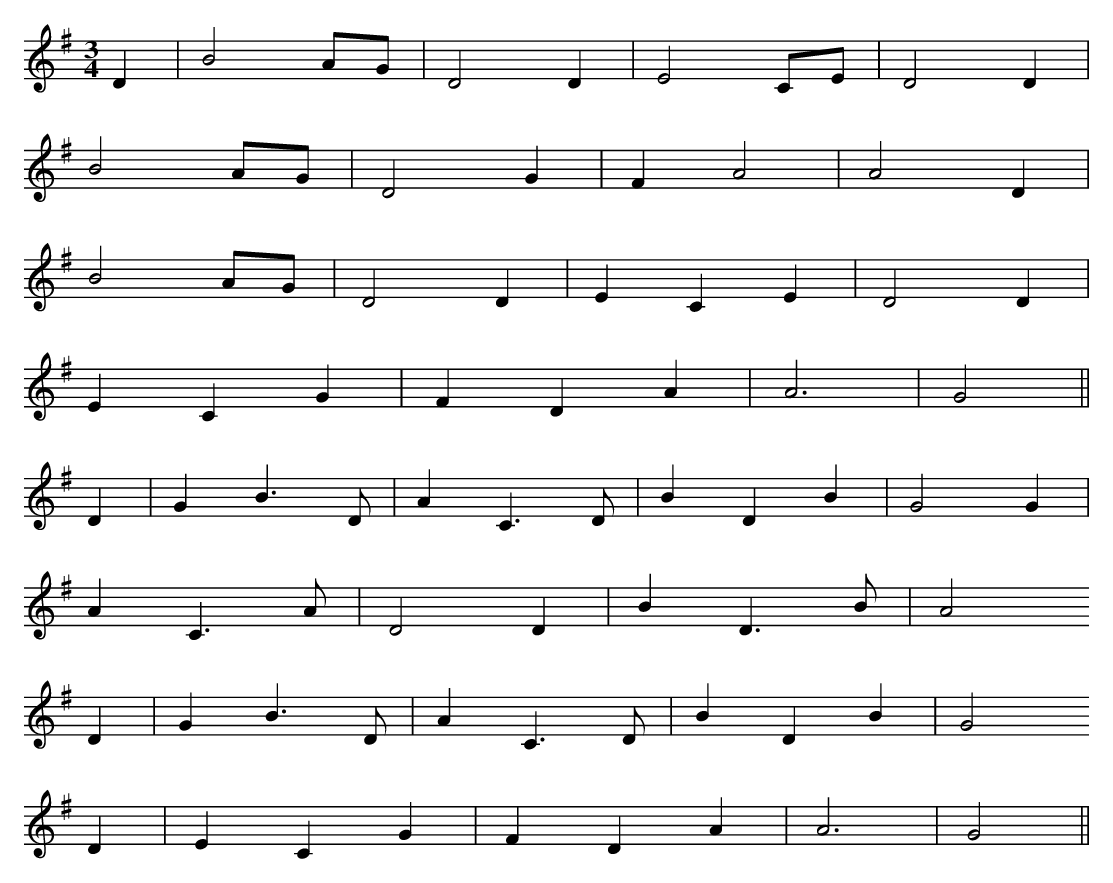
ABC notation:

X:1
M:3/4
K:G
D2|B4 AG|D4 D2|E4 CE|D4 D2|
B4 AG|D4 G2|F2 A4|A4 D2|
B4 AG|D4 D2|E2 C2 E2|D4 D2|
E2 C2 G2|F2 D2 A2|A6|G4||
D2|G2 B3 D|A2 C3 D|B2 D2 B2|G4 G2|
A2 C3 A|D4 D2|B2 D3 B|A4
D2|G2 B3 D|A2 C3 D|B2 D2 B2|G4
D2|E2 C2 G2|F2 D2 A2|A6|G4||
